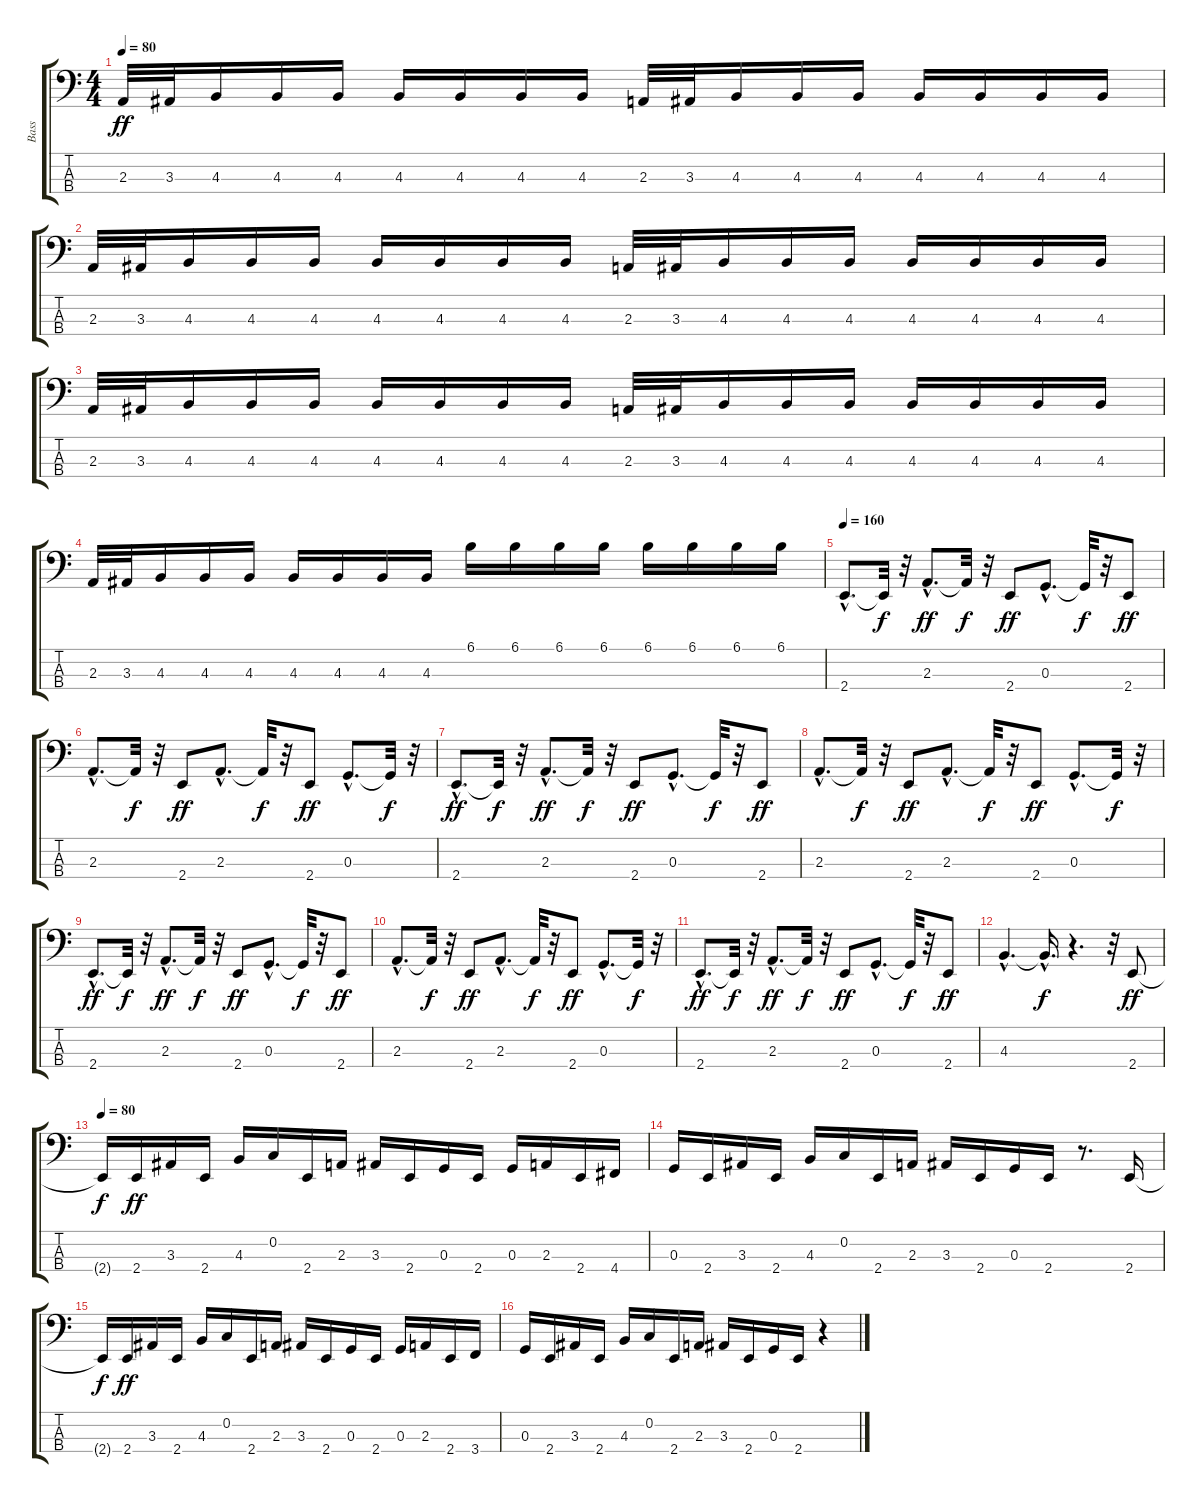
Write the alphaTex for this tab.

\track ("Bass" "Bass") {instrument electricbassfinger}
\staff {score tabs}
\tuning (F2 C2 G1 D1) {hide}
\ts (4 4)
\tempo 80
\clef f4
\ks c
2.3.32{dy ff instrument electricbassfinger} 3.3.32 4.3.16 4.3.16 4.3.16 4.3.16 4.3.16 4.3.16 4.3.16 2.3.32 3.3.32 4.3.16 4.3.16 4.3.16 4.3.16 4.3.16 4.3.16 4.3.16 |
2.3.32 3.3.32 4.3.16 4.3.16 4.3.16 4.3.16 4.3.16 4.3.16 4.3.16 2.3.32 3.3.32 4.3.16 4.3.16 4.3.16 4.3.16 4.3.16 4.3.16 4.3.16 |
2.3.32 3.3.32 4.3.16 4.3.16 4.3.16 4.3.16 4.3.16 4.3.16 4.3.16 2.3.32 3.3.32 4.3.16 4.3.16 4.3.16 4.3.16 4.3.16 4.3.16 4.3.16 |
2.3.32 3.3.32 4.3.16 4.3.16 4.3.16 4.3.16 4.3.16 4.3.16 4.3.16 6.1.16 6.1.16 6.1.16 6.1.16 6.1.16 6.1.16 6.1.16 6.1.16 |
\tempo 160
2.4{hac}.8{d} 2.4{t}.32{dy f} r.32 2.3{hac}.8{d dy ff} 2.3{t}.32{dy f} r.32 2.4.8{dy ff} 0.3{hac}.8{d} 0.3{t}.32{dy f} r.32 2.4.8{dy ff} |
2.3{hac}.8{d} 2.3{t}.32{dy f} r.32 2.4.8{dy ff} 2.3{hac}.8{d} 2.3{t}.32{dy f} r.32 2.4.8{dy ff} 0.3{hac}.8{d} 0.3{t}.32{dy f} r.32 |
2.4{hac}.8{d dy ff} 2.4{t}.32{dy f} r.32 2.3{hac}.8{d dy ff} 2.3{t}.32{dy f} r.32 2.4.8{dy ff} 0.3{hac}.8{d} 0.3{t}.32{dy f} r.32 2.4.8{dy ff} |
2.3{hac}.8{d} 2.3{t}.32{dy f} r.32 2.4.8{dy ff} 2.3{hac}.8{d} 2.3{t}.32{dy f} r.32 2.4.8{dy ff} 0.3{hac}.8{d} 0.3{t}.32{dy f} r.32 |
2.4{hac}.8{d dy ff} 2.4{t}.32{dy f} r.32 2.3{hac}.8{d dy ff} 2.3{t}.32{dy f} r.32 2.4.8{dy ff} 0.3{hac}.8{d} 0.3{t}.32{dy f} r.32 2.4.8{dy ff} |
2.3{hac}.8{d} 2.3{t}.32{dy f} r.32 2.4.8{dy ff} 2.3{hac}.8{d} 2.3{t}.32{dy f} r.32 2.4.8{dy ff} 0.3{hac}.8{d} 0.3{t}.32{dy f} r.32 |
2.4{hac}.8{d dy ff} 2.4{t}.32{dy f} r.32 2.3{hac}.8{d dy ff} 2.3{t}.32{dy f} r.32 2.4.8{dy ff} 0.3{hac}.8{d} 0.3{t}.32{dy f} r.32 2.4.8{dy ff} |
4.3{hac}.4{d} 4.3{hac t}.16{d dy f} r.4{d} r.32 2.4.8{dy ff} |
\tempo 80
2.4{t}.16{dy f} 2.4.16{dy ff} 3.3.16 2.4.16 4.3.16 0.2.16 2.4.16 2.3.16 3.3.16 2.4.16 0.3.16 2.4.16 0.3.16 2.3.16 2.4.16 4.4.16 |
0.3.16 2.4.16 3.3.16 2.4.16 4.3.16 0.2.16 2.4.16 2.3.16 3.3.16 2.4.16 0.3.16 2.4.16 r.8{d} 2.4.16 |
2.4{t}.16{dy f} 2.4.16{dy ff} 3.3.16 2.4.16 4.3.16 0.2.16 2.4.16 2.3.16 3.3.16 2.4.16 0.3.16 2.4.16 0.3.16 2.3.16 2.4.16 3.4.16 |
0.3.16 2.4.16 3.3.16 2.4.16 4.3.16 0.2.16 2.4.16 2.3.16 3.3.16 2.4.16 0.3.16 2.4.16 r.4
